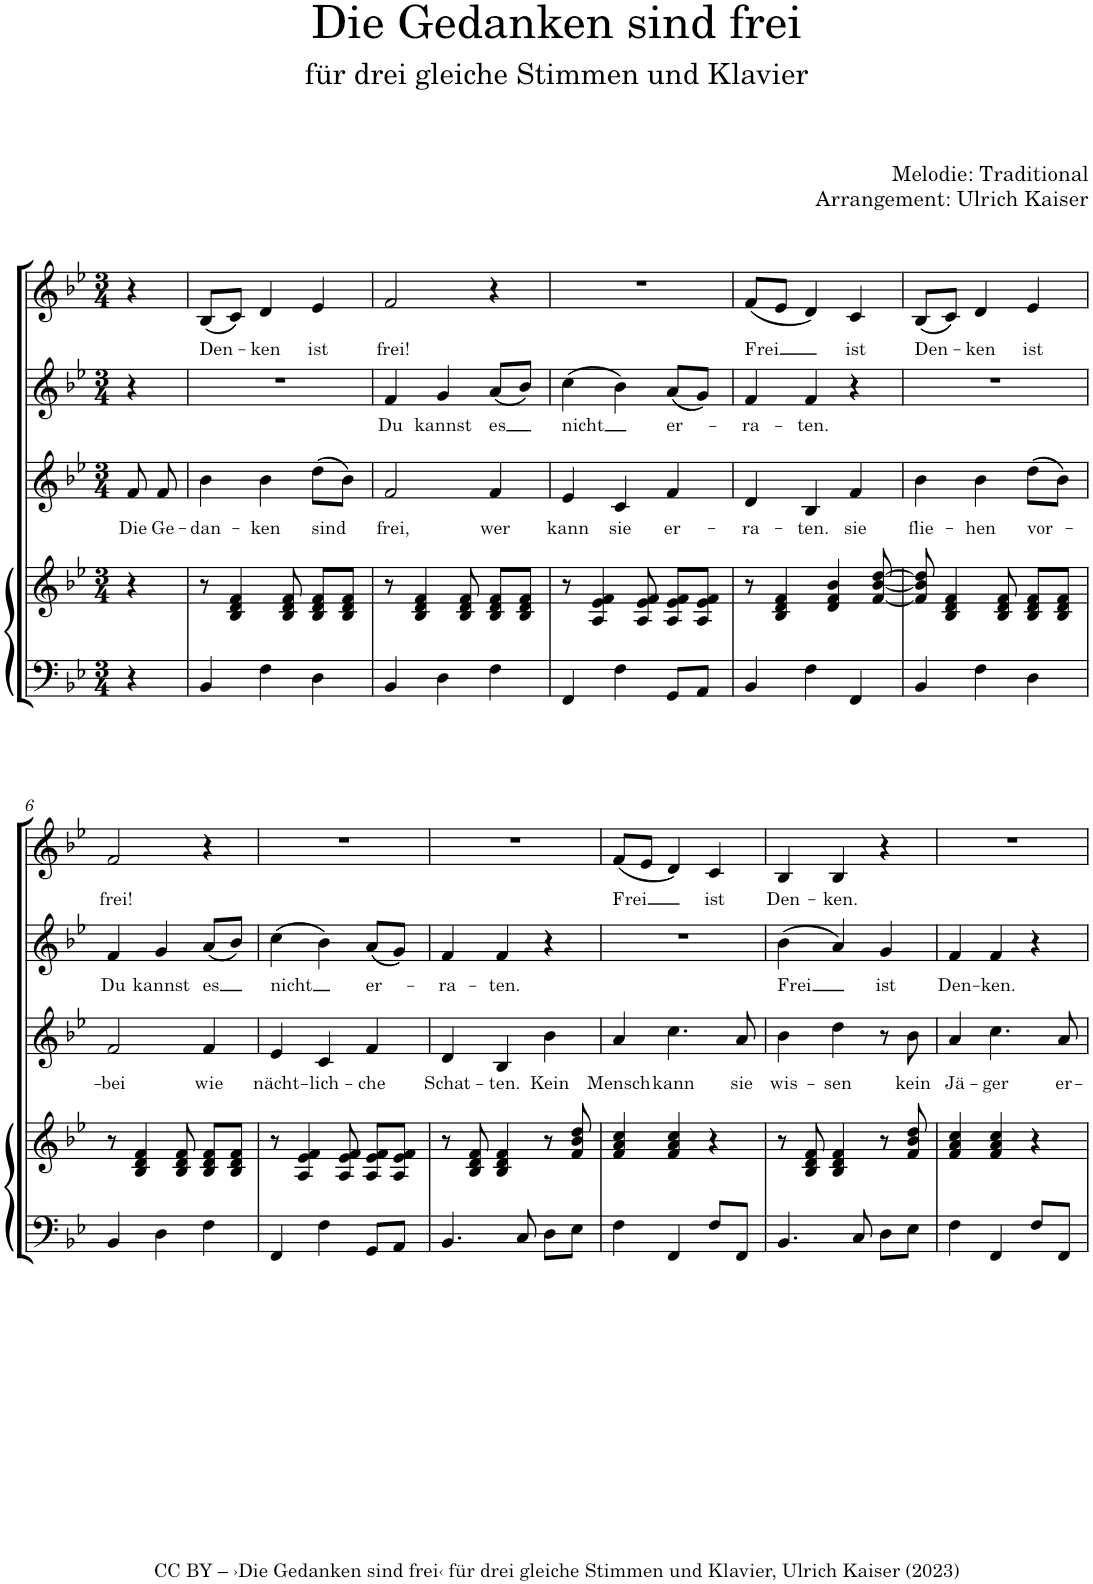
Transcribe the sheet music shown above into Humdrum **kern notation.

**kern	**kern	**kern	**text	**kern	**text	**kern	**text
*part4	*part4	*part3	*part3	*part2	*part2	*part1	*part1
*staff5	*staff4	*staff3	*staff3	*staff2	*staff2	*staff1	*staff1
*I"Klavier	*	*I"Stimme 3	*	*I"Stimme 2	*	*I"Stimme 1	*
*clefF4	*clefG2	*clefG2	*	*clefG2	*	*clefG2	*
*k[b-e-]	*k[b-e-]	*k[b-e-]	*	*k[b-e-]	*	*k[b-e-]	*
*M3/4	*M3/4	*M3/4	*	*M3/4	*	*M3/4	*
=	=	=	=	=	=	=	=
!	!	!	!LO:LY:b	!	!	!	!
4r	4r	8f/	Die	4r	.	4r	.
!	!	!	!LO:LY:b	!	!	!	!
.	.	8f/	Ge-	.	.	.	.
=1	=1	=1	=1	=1	=1	=1	=1
!	!	!	!LO:LY:b	!	!	!	!LO:LY:b
4BB-/	8r	4b-\	-dan-	2.r	.	(8B-/L	Den-
.	4B-/ 4d/ 4f/	.	.	.	.	8c/J)	.
!	!	!	!LO:LY:b	!	!	!	!LO:LY:b
4F\	.	4b-\	-ken	.	.	4d/	-ken
.	8B-/ 8d/ 8f/	.	.	.	.	.	.
!	!	!	!LO:LY:b	!	!	!	!LO:LY:b
4D\	8B-/ 8d/ 8f/L	(8dd\L	sind	.	.	4e-/	ist
.	8B-/ 8d/ 8f/J	8b-\J)	.	.	.	.	.
=2	=2	=2	=2	=2	=2	=2	=2
!	!	!	!LO:LY:b	!	!LO:LY:b	!	!LO:LY:b
4BB-/	8r	2f/	frei,	4f/	Du	2f/	frei!
.	4B-/ 4d/ 4f/	.	.	.	.	.	.
!	!	!	!	!	!LO:LY:b	!	!
4D\	.	.	.	4g/	kannst	.	.
.	8B-/ 8d/ 8f/	.	.	.	.	.	.
!	!	!	!LO:LY:b	!	!LO:LY:b	!	!
4F\	8B-/ 8d/ 8f/L	4f/	wer	(8a/L	es	4r	.
.	8B-/ 8d/ 8f/J	.	.	8b-/J)	.	.	.
=3	=3	=3	=3	=3	=3	=3	=3
!	!	!	!LO:LY:b	!	!LO:LY:b	!	!
4FF/	8r	4e-/	kann	(4cc\	nicht	2.r	.
.	4A/ 4e-/ 4f/	.	.	.	.	.	.
!	!	!	!LO:LY:b	!	!	!	!
4F\	.	4c/	sie	4b-\)	.	.	.
.	8A/ 8e-/ 8f/	.	.	.	.	.	.
!	!	!	!LO:LY:b	!	!LO:LY:b	!	!
8GG/L	8A/ 8e-/ 8f/L	4f/	er-	(8a/L	er-	.	.
8AA/J	8A/ 8e-/ 8f/J	.	.	8g/J)	.	.	.
=4	=4	=4	=4	=4	=4	=4	=4
!	!	!	!LO:LY:b	!	!LO:LY:b	!	!LO:LY:b
4BB-/	8r	4d/	-ra-	4f/	-ra-	(8f/L	Frei
.	4B-/ 4d/ 4f/	.	.	.	.	8e-/J	.
!	!	!	!LO:LY:b	!	!LO:LY:b	!	!
4F\	.	4B-/	-ten.	4f/	-ten.	4d/)	.
.	4d/ 4f/ 4b-/	.	.	.	.	.	.
!	!	!	!LO:LY:b	!	!	!	!LO:LY:b
4FF/	.	4f/	sie	4r	.	4c/	ist
.	[8f/ [8b-/ [8dd/	.	.	.	.	.	.
=5	=5	=5	=5	=5	=5	=5	=5
!	!	!	!LO:LY:b	!	!	!	!LO:LY:b
4BB-/	8f/] 8b-/] 8dd/]	4b-\	flie-	2.r	.	(8B-/L	Den-
.	4B-/ 4d/ 4f/	.	.	.	.	8c/J)	.
!	!	!	!LO:LY:b	!	!	!	!LO:LY:b
4F\	.	4b-\	-hen	.	.	4d/	-ken
.	8B-/ 8d/ 8f/	.	.	.	.	.	.
!	!	!	!LO:LY:b	!	!	!	!LO:LY:b
4D\	8B-/ 8d/ 8f/L	(8dd\L	vor-	.	.	4e-/	ist
.	8B-/ 8d/ 8f/J	8b-\J)	.	.	.	.	.
!!LO:LB:g=z
=6	=6	=6	=6	=6	=6	=6	=6
!	!	!	!LO:LY:b	!	!LO:LY:b	!	!LO:LY:b
4BB-/	8r	2f/	-bei	4f/	Du	2f/	frei!
.	4B-/ 4d/ 4f/	.	.	.	.	.	.
!	!	!	!	!	!LO:LY:b	!	!
4D\	.	.	.	4g/	kannst	.	.
.	8B-/ 8d/ 8f/	.	.	.	.	.	.
!	!	!	!LO:LY:b	!	!LO:LY:b	!	!
4F\	8B-/ 8d/ 8f/L	4f/	wie	(8a/L	es	4r	.
.	8B-/ 8d/ 8f/J	.	.	8b-/J)	.	.	.
=7	=7	=7	=7	=7	=7	=7	=7
!	!	!	!LO:LY:b	!	!LO:LY:b	!	!
4FF/	8r	4e-/	nächt-	(4cc\	nicht	2.r	.
.	4A/ 4e-/ 4f/	.	.	.	.	.	.
!	!	!	!LO:LY:b	!	!	!	!
4F\	.	4c/	-lich-	4b-\)	.	.	.
.	8A/ 8e-/ 8f/	.	.	.	.	.	.
!	!	!	!LO:LY:b	!	!LO:LY:b	!	!
8GG/L	8A/ 8e-/ 8f/L	4f/	-che	(8a/L	er-	.	.
8AA/J	8A/ 8e-/ 8f/J	.	.	8g/J)	.	.	.
=8	=8	=8	=8	=8	=8	=8	=8
!	!	!	!LO:LY:b	!	!LO:LY:b	!	!
4.BB-/	8r	4d/	Schat-	4f/	-ra-	2.r	.
.	8B-/ 8d/ 8f/	.	.	.	.	.	.
!	!	!	!LO:LY:b	!	!LO:LY:b	!	!
.	4B-/ 4d/ 4f/	4B-/	-ten.	4f/	-ten.	.	.
8C/	.	.	.	.	.	.	.
!	!	!	!LO:LY:b	!	!	!	!
8D\L	8r	4b-\	Kein	4r	.	.	.
8E-\J	8f/ 8b-/ 8dd/	.	.	.	.	.	.
=9	=9	=9	=9	=9	=9	=9	=9
!	!	!	!LO:LY:b	!	!	!	!LO:LY:b
4F\	4f/ 4a/ 4cc/	4a/	Mensch	2.r	.	(8f/L	Frei
.	.	.	.	.	.	8e-/J	.
!	!	!	!LO:LY:b	!	!	!	!
4FF/	4f/ 4a/ 4cc/	4.cc\	kann	.	.	4d/)	.
!	!	!	!	!	!	!	!LO:LY:b
8F/L	4r	.	.	.	.	4c/	ist
!	!	!	!LO:LY:b	!	!	!	!
8FF/J	.	8a/	sie	.	.	.	.
=10	=10	=10	=10	=10	=10	=10	=10
!	!	!	!LO:LY:b	!	!LO:LY:b	!	!LO:LY:b
4.BB-/	8r	4b-\	wis-	(4b-\	Frei	4B-/	Den-
.	8B-/ 8d/ 8f/	.	.	.	.	.	.
!	!	!	!LO:LY:b	!	!	!	!LO:LY:b
.	4B-/ 4d/ 4f/	4dd\	-sen	4a/)	.	4B-/	-ken.
8C/	.	.	.	.	.	.	.
!	!	!	!	!	!LO:LY:b	!	!
8D\L	8r	8r	.	4g/	ist	4r	.
!	!	!	!LO:LY:b	!	!	!	!
8E-\J	8f/ 8b-/ 8dd/	8b-\	kein	.	.	.	.
=11	=11	=11	=11	=11	=11	=11	=11
!	!	!	!LO:LY:b	!	!LO:LY:b	!	!
4F\	4f/ 4a/ 4cc/	4a/	Jä-	4f/	Den-	2.r	.
!	!	!	!LO:LY:b	!	!LO:LY:b	!	!
4FF/	4f/ 4a/ 4cc/	4.cc\	-ger	4f/	-ken.	.	.
8F/L	4r	.	.	4r	.	.	.
!	!	!	!LO:LY:b	!	!	!	!
8FF/J	.	8a/	er-	.	.	.	.
=	=	=	=	=	=	=	=
*-	*-	*-	*-	*-	*-	*-	*-
